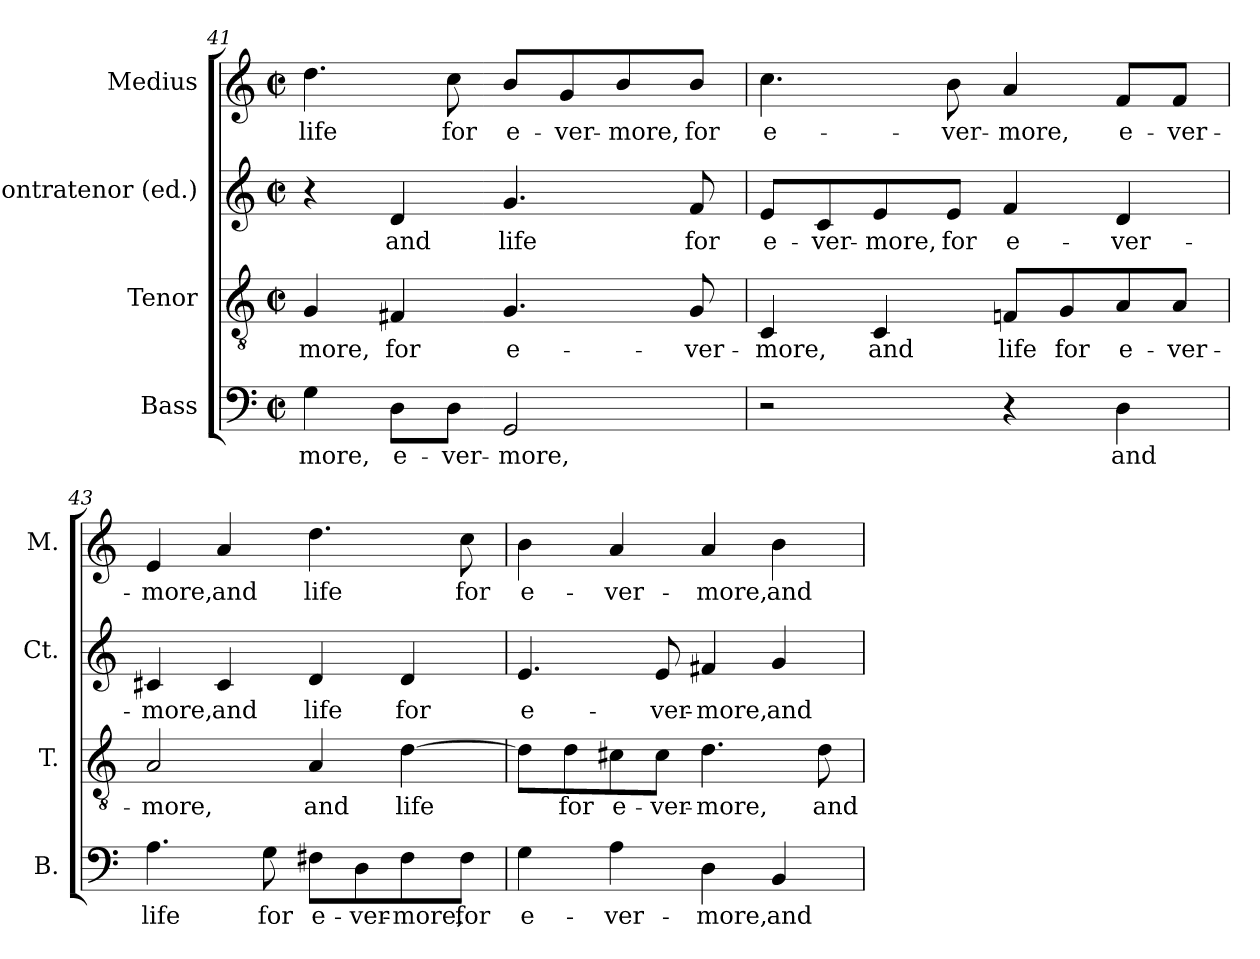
**kern	**text	**kern	**text	**kern	**text	**kern	**text
*part4	*part4	*part3	*part3	*part2	*part2	*part1	*part1
*staff4	*staff4	*staff3	*staff3	*staff2	*staff2	*staff1	*staff1
*I"Bass	*	*I"Tenor	*	*I"Contratenor (ed.)	*	*I"Medius	*
*I'B.	*	*I'T.	*	*I'Ct.	*	*I'M.	*
!!LO:PB:g=z
*clefF4	*	*clefGv2	*	*clefG2	*	*clefG2	*
*	*	*ITrd7c12	*	*	*	*	*
*k[]	*	*k[]	*	*k[]	*	*k[]	*
*C:	*	*C:	*	*C:	*	*C:	*
*M2/2	*	*M2/2	*	*M2/2	*	*M2/2	*
*met(c|)	*	*met(c|)	*	*met(c|)	*	*met(c|)	*
=41	=41	=41	=41	=41	=41	=41	=41
!	!LO:LY:b:color=#000000	!	!	!	!	!	!
!	!	!	!LO:LY:b:color=#000000	!	!	!	!
!	!	!	!	!	!	!	!LO:LY:b:color=#000000
4Gi\	-more,	4GGi/	-more,	4r	.	4.ddi\	life
!	!LO:LY:b:color=#000000	!	!	!	!	!	!
!	!	!	!LO:LY:b:color=#000000	!	!	!	!
!	!	!	!	!	!LO:LY:b:color=#000000	!	!
8Di\L	e-	4FF#Xi/	for	4di/	and	.	.
!	!LO:LY:b:color=#000000	!	!	!	!	!	!
!	!	!	!	!	!	!	!LO:LY:b:color=#000000
8Di\J	-ver-	.	.	.	.	8cci\	for
!	!LO:LY:b:color=#000000	!	!	!	!	!	!
!	!	!	!LO:LY:b:color=#000000	!	!	!	!
!	!	!	!	!	!LO:LY:b:color=#000000	!	!
!	!	!	!	!	!	!	!LO:LY:b:color=#000000
2GGi/	-more,	4.GGi/	e-	4.gi/	life	8bi/L	e-
!	!	!	!	!	!	!	!LO:LY:b:color=#000000
.	.	.	.	.	.	8gi/	-ver-
!	!	!	!	!	!	!	!LO:LY:b:color=#000000
.	.	.	.	.	.	8bi/	-more,
!	!	!	!LO:LY:b:color=#000000	!	!	!	!
!	!	!	!	!	!LO:LY:b:color=#000000	!	!
!	!	!	!	!	!	!	!LO:LY:b:color=#000000
.	.	8GGi/	-ver-	8fi/	for	8bi/J	for
=42	=42	=42	=42	=42	=42	=42	=42
!	!	!	!LO:LY:b:color=#000000	!	!	!	!
!	!	!	!	!	!LO:LY:b:color=#000000	!	!
!	!	!	!	!	!	!	!LO:LY:b:color=#000000
2r	.	4CCi/	-more,	8ei/L	e-	4.cci\	e-
!	!	!	!	!	!LO:LY:b:color=#000000	!	!
.	.	.	.	8ci/	-ver-	.	.
!	!	!	!LO:LY:b:color=#000000	!	!	!	!
!	!	!	!	!	!LO:LY:b:color=#000000	!	!
.	.	4CCi/	and	8ei/	-more,	.	.
!	!	!	!	!	!LO:LY:b:color=#000000	!	!
!	!	!	!	!	!	!	!LO:LY:b:color=#000000
.	.	.	.	8ei/J	for	8bi\	-ver-
!	!	!	!LO:LY:b:color=#000000	!	!	!	!
!	!	!	!	!	!LO:LY:b:color=#000000	!	!
!	!	!	!	!	!	!	!LO:LY:b:color=#000000
4r	.	8FFni/L	life	4fi/	e-	4ai/	-more,
!	!	!	!LO:LY:b:color=#000000	!	!	!	!
.	.	8GGi/	for	.	.	.	.
!	!LO:LY:b:color=#000000	!	!	!	!	!	!
!	!	!	!LO:LY:b:color=#000000	!	!	!	!
!	!	!	!	!	!LO:LY:b:color=#000000	!	!
!	!	!	!	!	!	!	!LO:LY:b:color=#000000
4Di\	and	8AAi/	e-	4di/	-ver-	8fi/L	e-
!	!	!	!LO:LY:b:color=#000000	!	!	!	!
!	!	!	!	!	!	!	!LO:LY:b:color=#000000
.	.	8AAi/J	-ver-	.	.	8fi/J	-ver-
=43	=43	=43	=43	=43	=43	=43	=43
!	!LO:LY:b:color=#000000	!	!	!	!	!	!
!	!	!	!LO:LY:b:color=#000000	!	!	!	!
!	!	!	!	!	!LO:LY:b:color=#000000	!	!
!	!	!	!	!	!	!	!LO:LY:b:color=#000000
4.Ai\	life	2AAi/	-more,	4c#Xi/	-more,	4ei/	-more,
!	!	!	!	!	!LO:LY:b:color=#000000	!	!
!	!	!	!	!	!	!	!LO:LY:b:color=#000000
.	.	.	.	4c#i/	and	4ai/	and
!	!LO:LY:b:color=#000000	!	!	!	!	!	!
8Gi\	for	.	.	.	.	.	.
!	!LO:LY:b:color=#000000	!	!	!	!	!	!
!	!	!	!LO:LY:b:color=#000000	!	!	!	!
!	!	!	!	!	!LO:LY:b:color=#000000	!	!
!	!	!	!	!	!	!	!LO:LY:b:color=#000000
8F#Xi\L	e-	4AAi/	and	4di/	life	4.ddi\	life
!	!LO:LY:b:color=#000000	!	!	!	!	!	!
8Di\	-ver-	.	.	.	.	.	.
!	!LO:LY:b:color=#000000	!	!	!	!	!	!
!	!	!	!LO:LY:b:color=#000000	!	!	!	!
!	!	!	!	!	!LO:LY:b:color=#000000	!	!
8F#i\	-more,	[>4Di\	life	4di/	for	.	.
!	!LO:LY:b:color=#000000	!	!	!	!	!	!
!	!	!	!	!	!	!	!LO:LY:b:color=#000000
8F#i\J	for	.	.	.	.	8cci\	for
=44	=44	=44	=44	=44	=44	=44	=44
!	!LO:LY:b:color=#000000	!	!	!	!	!	!
!	!	!	!	!	!LO:LY:b:color=#000000	!	!
!	!	!	!	!	!	!	!LO:LY:b:color=#000000
4Gi\	e-	8Di\L]	.	4.ei/	e-	4bi\	e-
!	!	!	!LO:LY:b:color=#000000	!	!	!	!
.	.	8Di\	for	.	.	.	.
!	!LO:LY:b:color=#000000	!	!	!	!	!	!
!	!	!	!LO:LY:b:color=#000000	!	!	!	!
!	!	!	!	!	!	!	!LO:LY:b:color=#000000
4Ai\	-ver-	8C#Xi\	e-	.	.	4ai/	-ver-
!	!	!	!LO:LY:b:color=#000000	!	!	!	!
!	!	!	!	!	!LO:LY:b:color=#000000	!	!
.	.	8C#i\J	-ver-	8ei/	-ver-	.	.
!	!LO:LY:b:color=#000000	!	!	!	!	!	!
!	!	!	!LO:LY:b:color=#000000	!	!	!	!
!	!	!	!	!	!LO:LY:b:color=#000000	!	!
!	!	!	!	!	!	!	!LO:LY:b:color=#000000
4Di\	-more,	4.Di\	-more,	4f#Xi/	-more,	4ai/	-more,
!	!LO:LY:b:color=#000000	!	!	!	!	!	!
!	!	!	!	!	!LO:LY:b:color=#000000	!	!
!	!	!	!	!	!	!	!LO:LY:b:color=#000000
4BBi/	and	.	.	4gi/	and	4bi\	and
!	!	!	!LO:LY:b:color=#000000	!	!	!	!
.	.	8Di\	and	.	.	.	.
=	=	=	=	=	=	=	=
*-	*-	*-	*-	*-	*-	*-	*-
